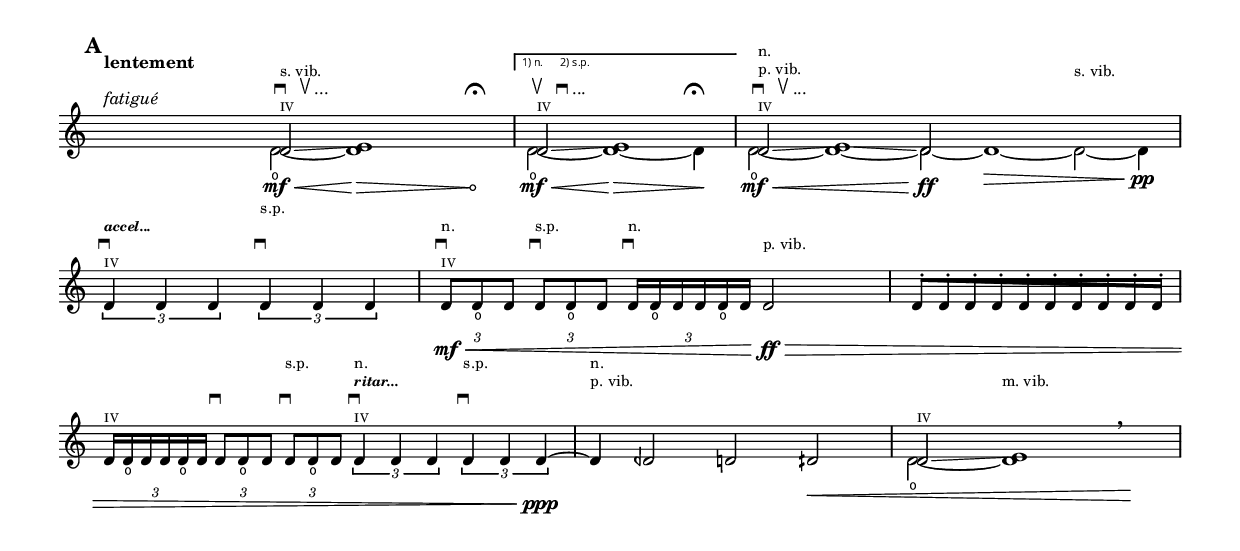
% Do not edit this file; it is automatically
% generated from Documentation/snippets/new
% This file is in the public domain.
%% Note: this file works from version 2.12.0
% #!lilypond lcp-extract.ly -*- coding: utf-8; -*-

%%%
%%% les-cinq-pieds:
%%% extract for the lilypond documentaton project
%%%

%% Title:	Les cinq pieds
%% Composer: 	David Séverin
%% Date:	Juillet 2007
%% Instrument:	Violon Solo
%% Dedication:	A mon épouse Lívia De Souza Vidal
%% Additional:	avec l'aide de Krzysztof Wagenaar

%% Statement:

%% Here by, I, the composer, agree that this extract of my composition
%% be in the public domain and can be part of, used and presented in
%% the LilyPond Documention Project.

%% Statement Date: Octber the 9th, 2008


\header {
  lsrtags = "headwords"
  texidoc = ""
  doctitle = "headword"
} % begin verbatim



\version "2.13.36"
#(set-global-staff-size 15)

%%%
%%% Abreviations
%%%

db         = \markup { \musicglyph #"scripts.downbow" }
dub        = \markup { \line { \musicglyph #"scripts.downbow" " " \musicglyph #"scripts.upbow" } }
dubetc     = \markup { \line { \musicglyph #"scripts.downbow" " " \musicglyph #"scripts.upbow" "..." } }

ub         = \markup { \musicglyph #"scripts.upbow" }
udb        = \markup { \line { \musicglyph #"scripts.upbow" " " \musicglyph #"scripts.downbow" } }
udbetc     = \markup { \line { \musicglyph #"scripts.upbow" " " \musicglyph #"scripts.downbow" "..." } }

fermaTa    = \markup \musicglyph #"scripts.ufermata"

accel   = \markup \tiny \italic \bold "accel..."
ritar   = \markup \tiny \italic \bold "ritar..."

ignore     = \override NoteColumn #'ignore-collision = ##t


%%
%% Strings
%%

svib           = \markup \small "s. vib."
pvib           = \markup \small "p. vib."
mvib           = \markup \small "m. vib."
sulp           = \markup \small "s.p."
norm           = \markup \small "n."

quatre         = \markup \teeny "IV"


%%
%% Shifting Notes
%%

shift      = \once \override NoteColumn #'force-hshift = #0.9
shifta     = \once \override NoteColumn #'force-hshift = #1.2
shiftb     = \once \override NoteColumn #'force-hshift = #1.4


%%
%% Hairpin
%%

% aniente        = "a niente"
aniente        = \once \override Hairpin #'circled-tip = ##t


%%
%% Tuplets
%%

tupletbp       = \once \override Staff.TupletBracket #'padding = #2.25


%%
%% Flag [Note Head - Stem]
%%

noflag         = \once \override Stem #'flag-style = #'no-flag

%%%
%%% Functions
%%%

#(define-markup-command (colmark layout props args)
  (markup-list?)
  (let ((entries (cons (list '(baseline-skip . 2.3)) props)
       ))
   (interpret-markup layout entries
    (make-column-markup
     (map (lambda (arg)
	   (markup arg))
      (reverse args))))))


%%%
%%% Instruments
%%%

ViolinSolo = \relative c' {

  \voiceOne

  \set Score.markFormatter     =  #format-mark-box-numbers
  \override Score.VoltaBracket #'font-name                  = #"sans"
  \override Score.VoltaBracket #'extra-offset               = #'(0 . 1)
  \override SpacingSpanner     #'uniform-stretching         = ##t


  %% Measure 1
  \time 25/8
  \mark \default
  r2 ^\markup \colmark { \italic "fatigué" " " \bold "lentement"} r4 r r8
  <<
    { \shift d2 \glissando ^\markup \colmark { \quatre \dubetc \svib } \shifta e1 } \\
    { d2 \open \mf \< ~ \aniente d1  \! \> r4 r ^\markup \colmark { " " \fermaTa } \! }
  >>


  %% Measure 2
  \time 7/4
  \set Score.repeatCommands = #'((volta "1) n.      2) s.p."))
  <<
    { \shift d2 \glissando ^\markup \colmark { \quatre \udbetc } \shifta e1 } \\
    { d2 \open \mf \< ~ d1 \! \> ~ d4 ^\markup \colmark { " " \fermaTa } \! }
  >>
  \set Score.repeatCommands = #'((volta #f))


  %% Measure 3
  \time 15/4
  <<
    { \shift d2 \glissando ^\markup \colmark { \quatre \dubetc \pvib \norm } \shifta e1 \glissando d2 } \\
    { d2 \open \mf \< ~ d1 ~ d2 \ff  ~ d1 \> ~ d2 ^\markup \colmark { " " " " \svib } ~ d4 \pp}
  >>
  \break

  %% Measure 4
  \time 4/4
  \stemUp
  \tupletDown
  \times 2/3 { d4 ^\markup \colmark { \quatre \db \accel } d d }
  \times 2/3 { d4 ^\markup \colmark { " " \db " " \sulp } d d }



  %% Measure 5
  \time 5/4
  \tupletbp \times 2/3 { d8 \mf \< ^\markup \colmark { \quatre \db \norm } d _\open d }
  \tupletbp \times 2/3 { d8 ^\markup \colmark { " " \db \sulp } d _\open d }
  \tupletbp \times 2/3 { d16 ^\markup \colmark { " " \db \norm } d _\open d d d _\open d }
  d2 \ff ^\markup \colmark { " " \pvib } \>


  %% Measure 6
  \time 5/8
  \once \override Beam #'grow-direction = #RIGHT  % \featherDurations #(ly:make-moment 2 3)
  { d16 \staccato
    [ d \staccato d \staccato d \staccato d \staccato d \staccato d \staccato d \staccato d \staccato d \staccato]
  }
  \break


  %% Measure 7
  \time 7/4
  \tupletbp \times 2/3 { d16 ^\markup \colmark { \quatre } d _\open d d d _\open d }
  \tupletbp \times 2/3 { d8 ^\markup \colmark { " " \db } d _\open d }
  \tupletbp \times 2/3 { d8 ^\markup \colmark { " " \db " " \sulp } d _\open d }
  \times 2/3 { d4 ^\markup \colmark { \quatre \db \ritar \norm } d d }
  \times 2/3 { d4 ^\markup \colmark { " " \db " " \sulp } d d \ppp ~ }


  %% Measure 8
  d4 ^\markup \colmark { " " " " \pvib \norm }
  deh2 d dih \<


  %% Measure 9
  <<
    { \shift d2 \glissando ^\markup \colmark { \quatre } \shifta e1 } \\
    { d2 \open ~ d1  ^\markup \colmark { " " " " \mvib } }
  >>
  \breathe r4 \!

}


%%%
%%% Score
%%%

\score {

  <<
    \relative <<
      \new Staff \ViolinSolo
    >>

    \override Score.Rest #'transparent = ##t
    \set Score.defaultBarType          = "empty"
  >>

  \layout  {
    indent       = 0.0
    \context {
      \Staff
      \remove "Time_signature_engraver"
    }
    \context {
      \Score
      \remove "Bar_number_engraver"
    }
  }
}
